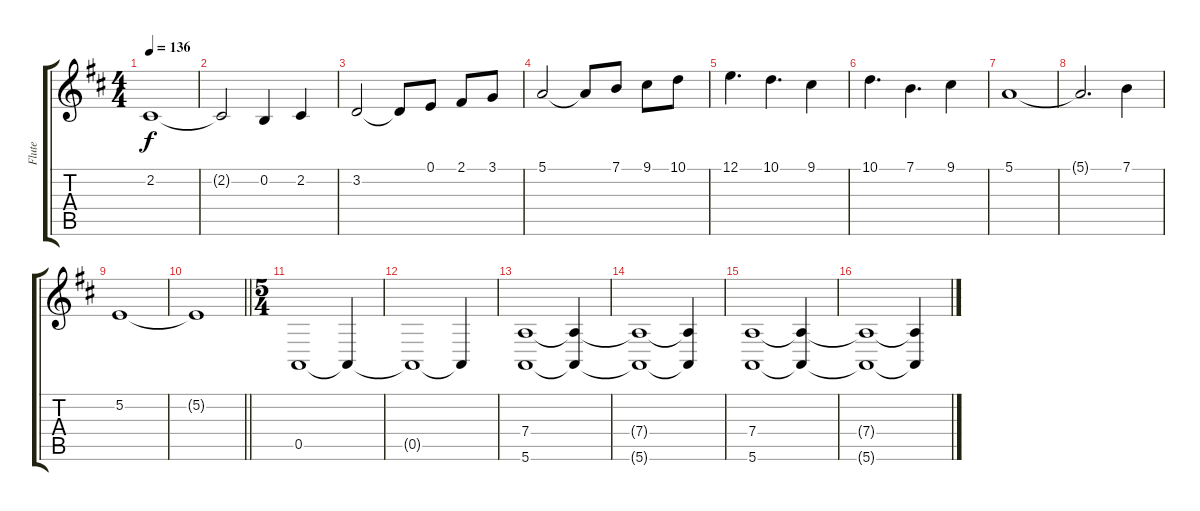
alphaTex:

\track ("Flute" "Flute") {instrument flute}
\staff {score tabs}
\tuning (E4 B3 G3 D3 A2 E2) {hide}
\ts (4 4)
\tempo 136
\clef g2
\ks d
2.2.1{dy f} |
2.2{t}.2 0.2.4 2.2.4 |
3.2.2 3.2{t}.8 0.1.8 2.1.8 3.1.8 |
5.1.2 5.1{t}.8 7.1.8 9.1.8 10.1.8 |
12.1.4{d} 10.1.4{d} 9.1.4 |
10.1.4{d} 7.1.4{d} 9.1.4 |
5.1.1 |
5.1{t}.2{d} 7.1.4 |
5.2.1 |
\barLineRight lightlight
5.2{t}.1 |
\ts (5 4)
0.5.1{instrument synthstrings1} 0.5{t}.4 |
0.5{t}.1 0.5{t}.4 |
(7.4 5.6).1 (7.4{t} 5.6{t}).4 |
(7.4{t} 5.6{t}).1 (7.4{t} 5.6{t}).4 |
(7.4 5.6).1 (7.4{t} 5.6{t}).4 |
(7.4{t} 5.6{t}).1 (7.4{t} 5.6{t}).4
